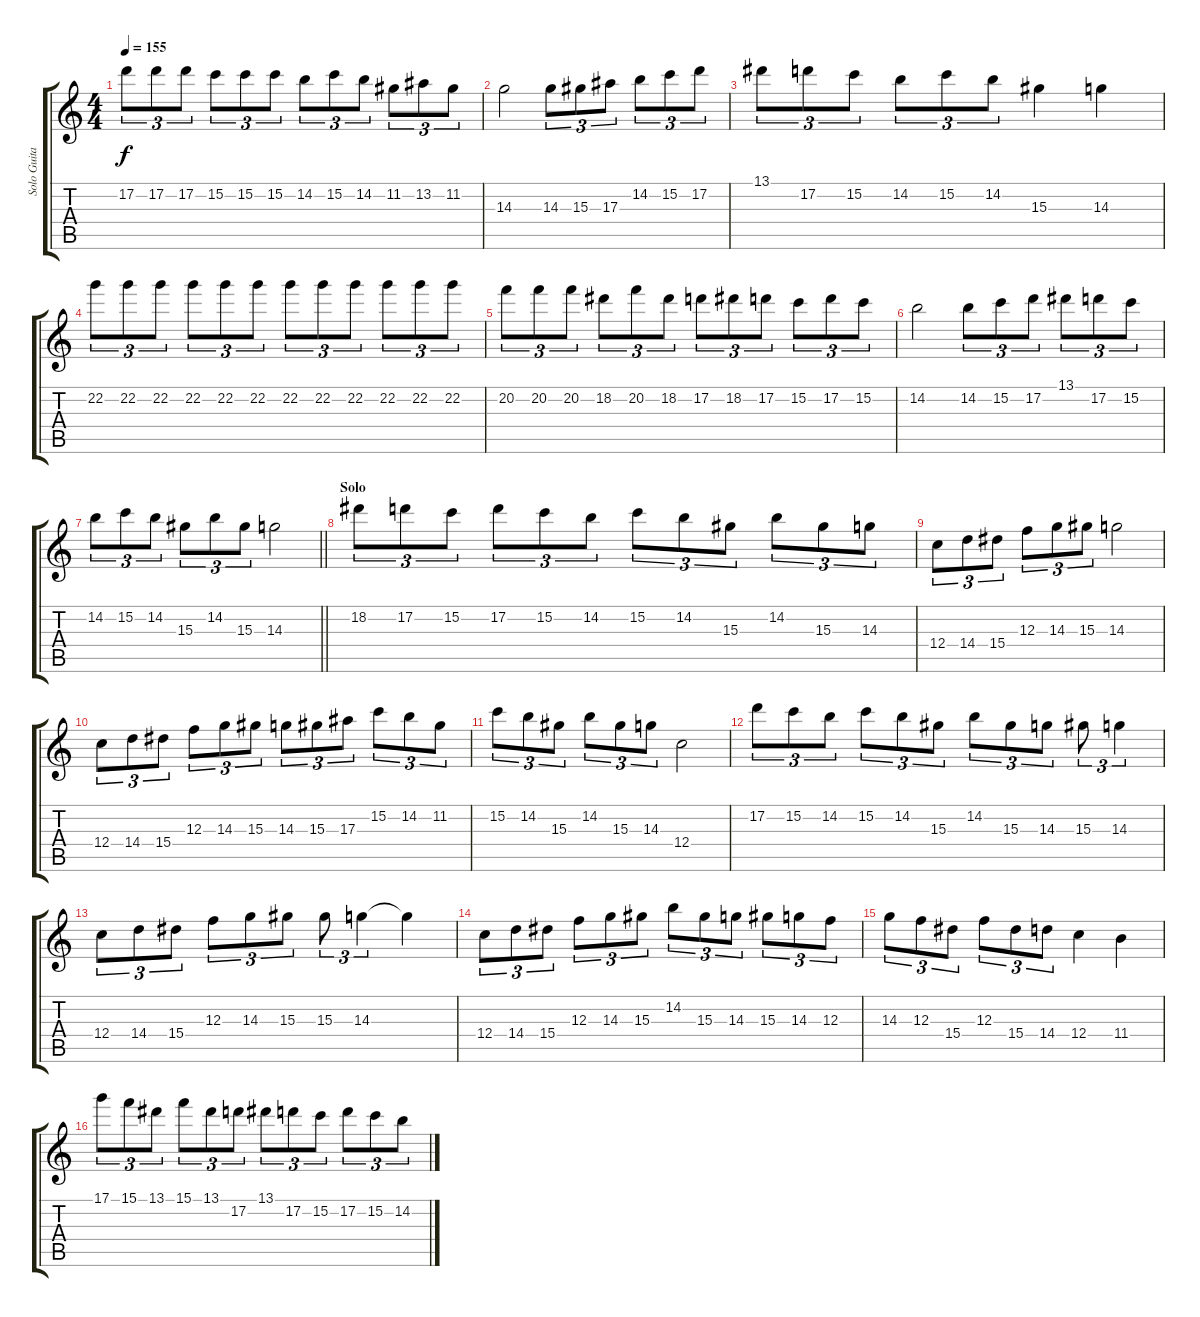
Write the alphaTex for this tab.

\track ("Solo Guitar" "Solo Guita") {instrument overdrivenguitar}
\staff {score tabs}
\tuning (D4 A3 F3 C3 G2 C2) {hide}
\ts (4 4)
\tempo 155
\clef g2
\ks c
17.2.8{tu (3 2) dy f} 17.2.8{tu (3 2)} 17.2.8{tu (3 2)} 15.2.8{tu (3 2)} 15.2.8{tu (3 2)} 15.2.8{tu (3 2)} 14.2.8{tu (3 2)} 15.2.8{tu (3 2)} 14.2.8{tu (3 2)} 11.2.8{tu (3 2)} 13.2.8{tu (3 2)} 11.2.8{tu (3 2)} |
14.3.2 14.3.8{tu (3 2)} 15.3.8{tu (3 2)} 17.3.8{tu (3 2)} 14.2.8{tu (3 2)} 15.2.8{tu (3 2)} 17.2.8{tu (3 2)} |
13.1.8{tu (3 2)} 17.2.8{tu (3 2)} 15.2.8{tu (3 2)} 14.2.8{tu (3 2)} 15.2.8{tu (3 2)} 14.2.8{tu (3 2)} 15.3.4 14.3.4 |
22.2.8{tu (3 2)} 22.2.8{tu (3 2)} 22.2.8{tu (3 2)} 22.2.8{tu (3 2)} 22.2.8{tu (3 2)} 22.2.8{tu (3 2)} 22.2.8{tu (3 2)} 22.2.8{tu (3 2)} 22.2.8{tu (3 2)} 22.2.8{tu (3 2)} 22.2.8{tu (3 2)} 22.2.8{tu (3 2)} |
20.2.8{tu (3 2)} 20.2.8{tu (3 2)} 20.2.8{tu (3 2)} 18.2.8{tu (3 2)} 20.2.8{tu (3 2)} 18.2.8{tu (3 2)} 17.2.8{tu (3 2)} 18.2.8{tu (3 2)} 17.2.8{tu (3 2)} 15.2.8{tu (3 2)} 17.2.8{tu (3 2)} 15.2.8{tu (3 2)} |
14.2.2 14.2.8{tu (3 2)} 15.2.8{tu (3 2)} 17.2.8{tu (3 2)} 13.1.8{tu (3 2)} 17.2.8{tu (3 2)} 15.2.8{tu (3 2)} |
\barLineRight lightlight
14.2.8{tu (3 2)} 15.2.8{tu (3 2)} 14.2.8{tu (3 2)} 15.3.8{tu (3 2)} 14.2.8{tu (3 2)} 15.3.8{tu (3 2)} 14.3.2 |
\section ("" "Solo")
18.2.8{tu (3 2)} 17.2.8{tu (3 2)} 15.2.8{tu (3 2)} 17.2.8{tu (3 2)} 15.2.8{tu (3 2)} 14.2.8{tu (3 2)} 15.2.8{tu (3 2)} 14.2.8{tu (3 2)} 15.3.8{tu (3 2)} 14.2.8{tu (3 2)} 15.3.8{tu (3 2)} 14.3.8{tu (3 2)} |
12.4.8{tu (3 2)} 14.4.8{tu (3 2)} 15.4.8{tu (3 2)} 12.3.8{tu (3 2)} 14.3.8{tu (3 2)} 15.3.8{tu (3 2)} 14.3.2 |
12.4.8{tu (3 2)} 14.4.8{tu (3 2)} 15.4.8{tu (3 2)} 12.3.8{tu (3 2)} 14.3.8{tu (3 2)} 15.3.8{tu (3 2)} 14.3.8{tu (3 2)} 15.3.8{tu (3 2)} 17.3.8{tu (3 2)} 15.2.8{tu (3 2)} 14.2.8{tu (3 2)} 11.2.8{tu (3 2)} |
15.2.8{tu (3 2)} 14.2.8{tu (3 2)} 15.3.8{tu (3 2)} 14.2.8{tu (3 2)} 15.3.8{tu (3 2)} 14.3.8{tu (3 2)} 12.4.2 |
17.2.8{tu (3 2)} 15.2.8{tu (3 2)} 14.2.8{tu (3 2)} 15.2.8{tu (3 2)} 14.2.8{tu (3 2)} 15.3.8{tu (3 2)} 14.2.8{tu (3 2)} 15.3.8{tu (3 2)} 14.3.8{tu (3 2)} 15.3.8{tu (3 2)} 14.3.4{tu (3 2)} |
12.4.8{tu (3 2)} 14.4.8{tu (3 2)} 15.4.8{tu (3 2)} 12.3.8{tu (3 2)} 14.3.8{tu (3 2)} 15.3.8{tu (3 2)} 15.3.8{tu (3 2)} 14.3.4{tu (3 2)} 14.3{t}.4 |
12.4.8{tu (3 2)} 14.4.8{tu (3 2)} 15.4.8{tu (3 2)} 12.3.8{tu (3 2)} 14.3.8{tu (3 2)} 15.3.8{tu (3 2)} 14.2.8{tu (3 2)} 15.3.8{tu (3 2)} 14.3.8{tu (3 2)} 15.3.8{tu (3 2)} 14.3.8{tu (3 2)} 12.3.8{tu (3 2)} |
14.3.8{tu (3 2)} 12.3.8{tu (3 2)} 15.4.8{tu (3 2)} 12.3.8{tu (3 2)} 15.4.8{tu (3 2)} 14.4.8{tu (3 2)} 12.4.4 11.4.4 |
17.1.8{tu (3 2)} 15.1.8{tu (3 2)} 13.1.8{tu (3 2)} 15.1.8{tu (3 2)} 13.1.8{tu (3 2)} 17.2.8{tu (3 2)} 13.1.8{tu (3 2)} 17.2.8{tu (3 2)} 15.2.8{tu (3 2)} 17.2.8{tu (3 2)} 15.2.8{tu (3 2)} 14.2.8{tu (3 2)}
